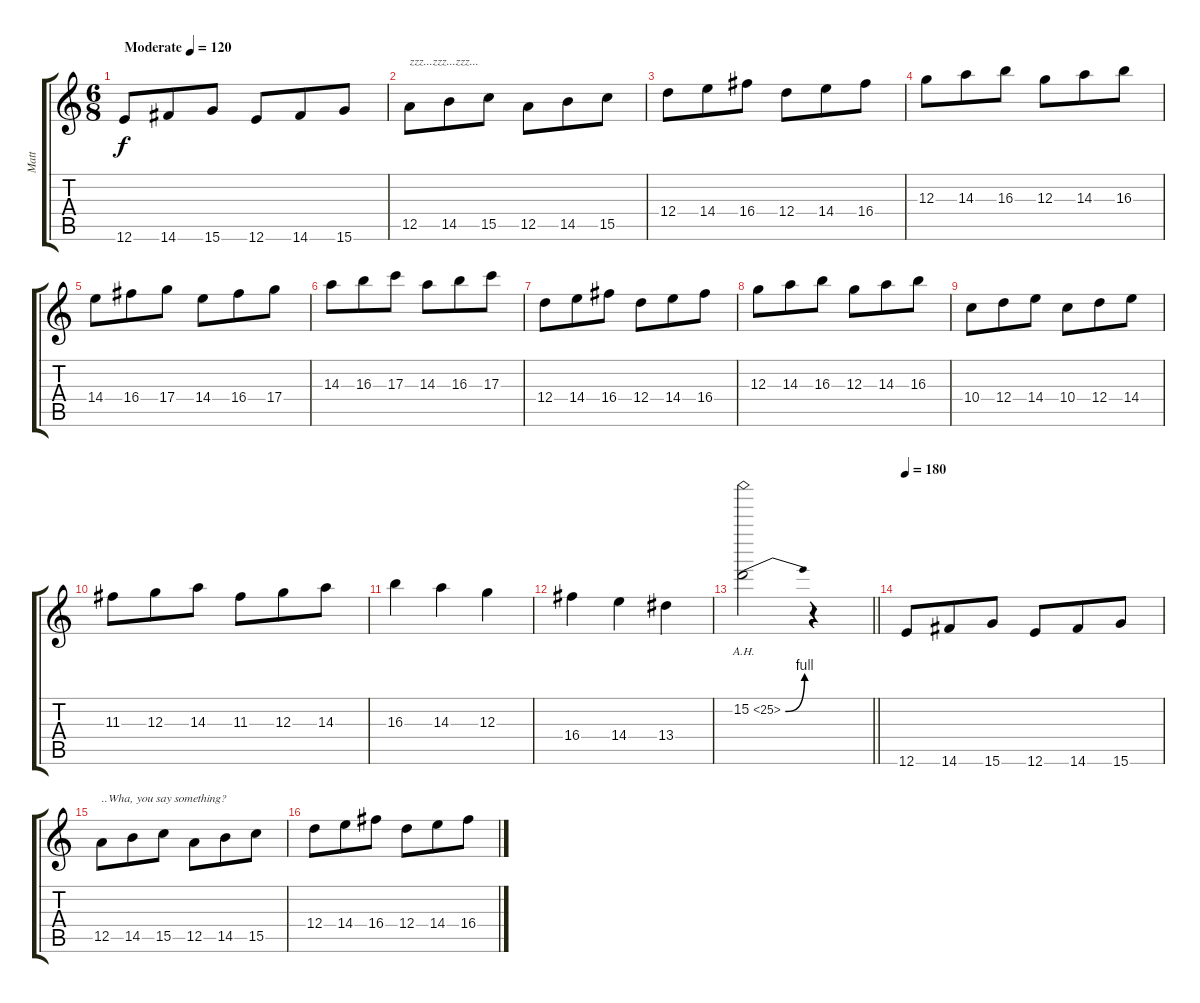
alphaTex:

\track ("Matt" "Matt") {instrument overdrivenguitar}
\staff {score tabs}
\tuning (E4 B3 G3 D3 A2 E2) {hide}
\ts (6 8)
\tempo (120 "Moderate")
\clef g2
\ks c
12.6.8{dy f instrument overdrivenguitar} 14.6.8 15.6.8 12.6.8 14.6.8 15.6.8 |
12.5.8{txt "zzz...zzz...zzz..."} 14.5.8 15.5.8 12.5.8 14.5.8 15.5.8 |
12.4.8 14.4.8 16.4.8 12.4.8 14.4.8 16.4.8 |
12.3.8 14.3.8 16.3.8 12.3.8 14.3.8 16.3.8 |
14.4.8 16.4.8 17.4.8 14.4.8 16.4.8 17.4.8 |
14.3.8 16.3.8 17.3.8 14.3.8 16.3.8 17.3.8 |
12.4.8 14.4.8 16.4.8 12.4.8 14.4.8 16.4.8 |
12.3.8 14.3.8 16.3.8 12.3.8 14.3.8 16.3.8 |
10.4.8 12.4.8 14.4.8 10.4.8 12.4.8 14.4.8 |
11.3.8 12.3.8 14.3.8 11.3.8 12.3.8 14.3.8 |
16.3.4 14.3.4 12.3.4 |
16.4.4 14.4.4 13.4.4 |
\barLineRight lightlight
15.2{be (bend 0 0 60 4) ah 10}.2 r.4 |
\tempo 180
12.6.8 14.6.8 15.6.8 12.6.8 14.6.8 15.6.8 |
12.5.8{txt "..Wha, you say something?"} 14.5.8 15.5.8 12.5.8 14.5.8 15.5.8 |
12.4.8 14.4.8 16.4.8 12.4.8 14.4.8 16.4.8
